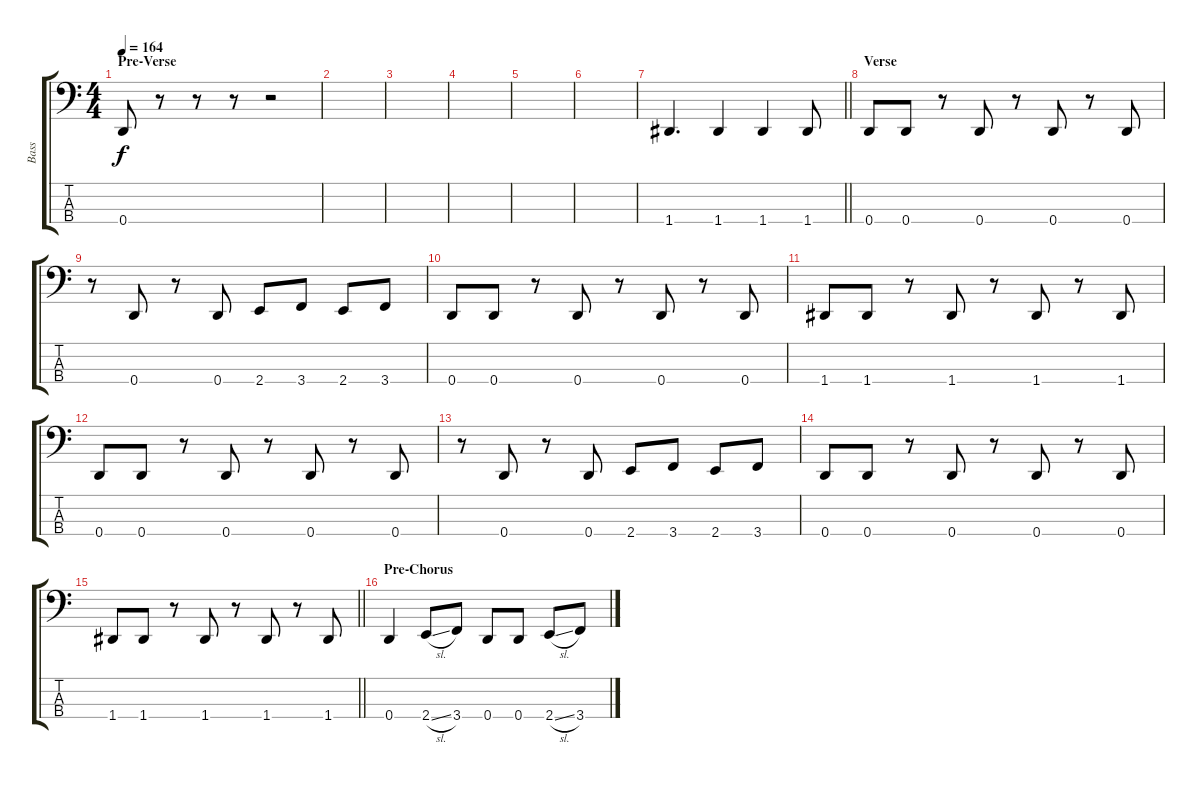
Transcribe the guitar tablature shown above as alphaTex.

\track ("Bass" "Bass") {instrument electricbassfinger}
\staff {score tabs}
\tuning (G2 D2 A1 D1) {hide}
\ts (4 4)
\section ("" "Pre-Verse")
\tempo 164
\clef f4
\ks c
0.4.8{dy f} r.8 r.8 r.8 r.2 |
|
|
|
|
|
\barLineRight lightlight
1.4.4{d} 1.4.4 1.4.4 1.4.8 |
\section ("" "Verse")
0.4.8 0.4.8 r.8 0.4.8 r.8 0.4.8 r.8 0.4.8 |
r.8 0.4.8 r.8 0.4.8 2.4.8 3.4.8 2.4.8 3.4.8 |
0.4.8 0.4.8 r.8 0.4.8 r.8 0.4.8 r.8 0.4.8 |
1.4.8 1.4.8 r.8 1.4.8 r.8 1.4.8 r.8 1.4.8 |
0.4.8 0.4.8 r.8 0.4.8 r.8 0.4.8 r.8 0.4.8 |
r.8 0.4.8 r.8 0.4.8 2.4.8 3.4.8 2.4.8 3.4.8 |
0.4.8 0.4.8 r.8 0.4.8 r.8 0.4.8 r.8 0.4.8 |
\barLineRight lightlight
1.4.8 1.4.8 r.8 1.4.8 r.8 1.4.8 r.8 1.4.8 |
\section ("" "Pre-Chorus")
0.4.4 2.4{sl}.8 3.4.8 0.4.8 0.4.8 2.4{sl}.8 3.4.8
